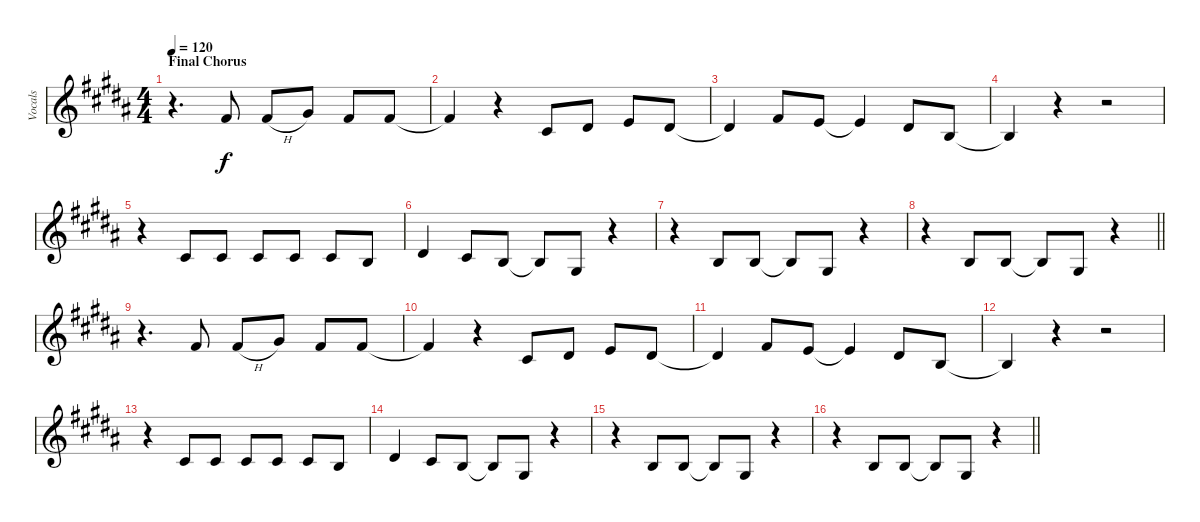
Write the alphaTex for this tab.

\track ("Vocals" "Vocals") {instrument clarinet}
\staff {score}
\tuning (E4 B3 G3 D3 A2 E2) {hide}
\ts (4 4)
\section ("" "Final Chorus")
\tempo 120
\clef g2
\ks b
r.4{d dy f} 2.1.8 2.1{h}.8 4.1.8 2.1.8 2.1.8 |
2.1{t}.4 r.4 2.2.8 4.2.8 0.1.8 4.2.8 |
4.2{t}.4 2.1.8 0.1.8 0.1{t}.4 4.2.8 0.2.8 |
0.2{t}.4 r.4 r.2 |
r.4 2.2.8 2.2.8 2.2.8 2.2.8 2.2.8 0.2.8 |
4.2.4 2.2.8 0.2.8 0.2{t}.8 1.3.8 r.4 |
r.4 0.2.8 0.2.8 0.2{t}.8 1.3.8 r.4 |
\barLineRight lightlight
r.4 0.2.8 0.2.8 0.2{t}.8 1.3.8 r.4 |
r.4{d} 2.1.8 2.1{h}.8 4.1.8 2.1.8 2.1.8 |
2.1{t}.4 r.4 2.2.8 4.2.8 0.1.8 4.2.8 |
4.2{t}.4 2.1.8 0.1.8 0.1{t}.4 4.2.8 0.2.8 |
0.2{t}.4 r.4 r.2 |
r.4 2.2.8 2.2.8 2.2.8 2.2.8 2.2.8 0.2.8 |
4.2.4 2.2.8 0.2.8 0.2{t}.8 1.3.8 r.4 |
r.4 0.2.8 0.2.8 0.2{t}.8 1.3.8 r.4 |
\barLineRight lightlight
r.4 0.2.8 0.2.8 0.2{t}.8 1.3.8 r.4
